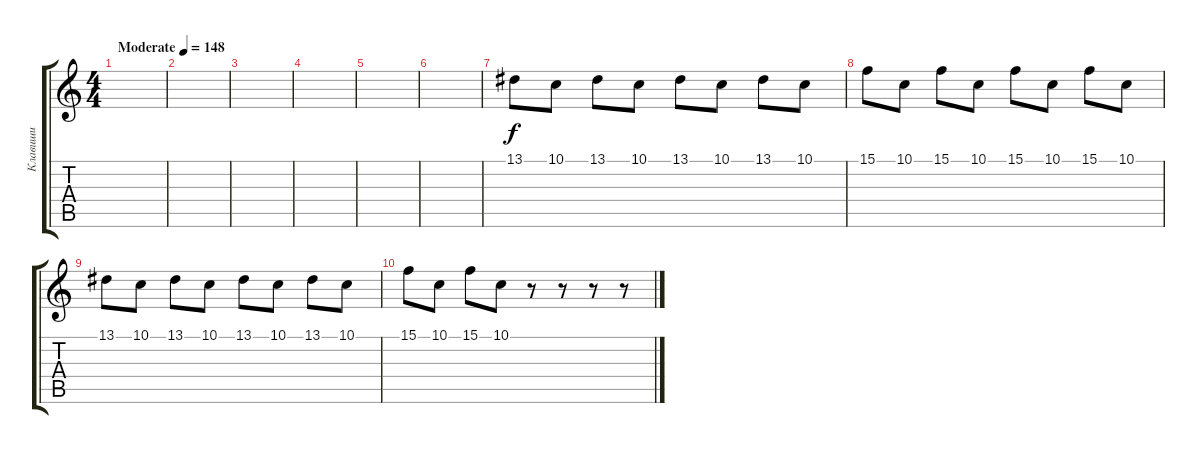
\track ("Клавиши" "Клавиши") {instrument acousticgrandpiano}
\staff {score tabs}
\tuning (D4 A3 F3 C3 G2 C2) {hide}
\ts (4 4)
\tempo (148 "Moderate")
\clef g2
\ks c
|
|
|
|
|
|
13.1.8 10.1.8 13.1.8 10.1.8 13.1.8 10.1.8 13.1.8 10.1.8 |
15.1.8 10.1.8 15.1.8 10.1.8 15.1.8 10.1.8 15.1.8 10.1.8 |
13.1.8 10.1.8 13.1.8 10.1.8 13.1.8 10.1.8 13.1.8 10.1.8 |
15.1.8 10.1.8 15.1.8 10.1.8 r.8 r.8 r.8 r.8
